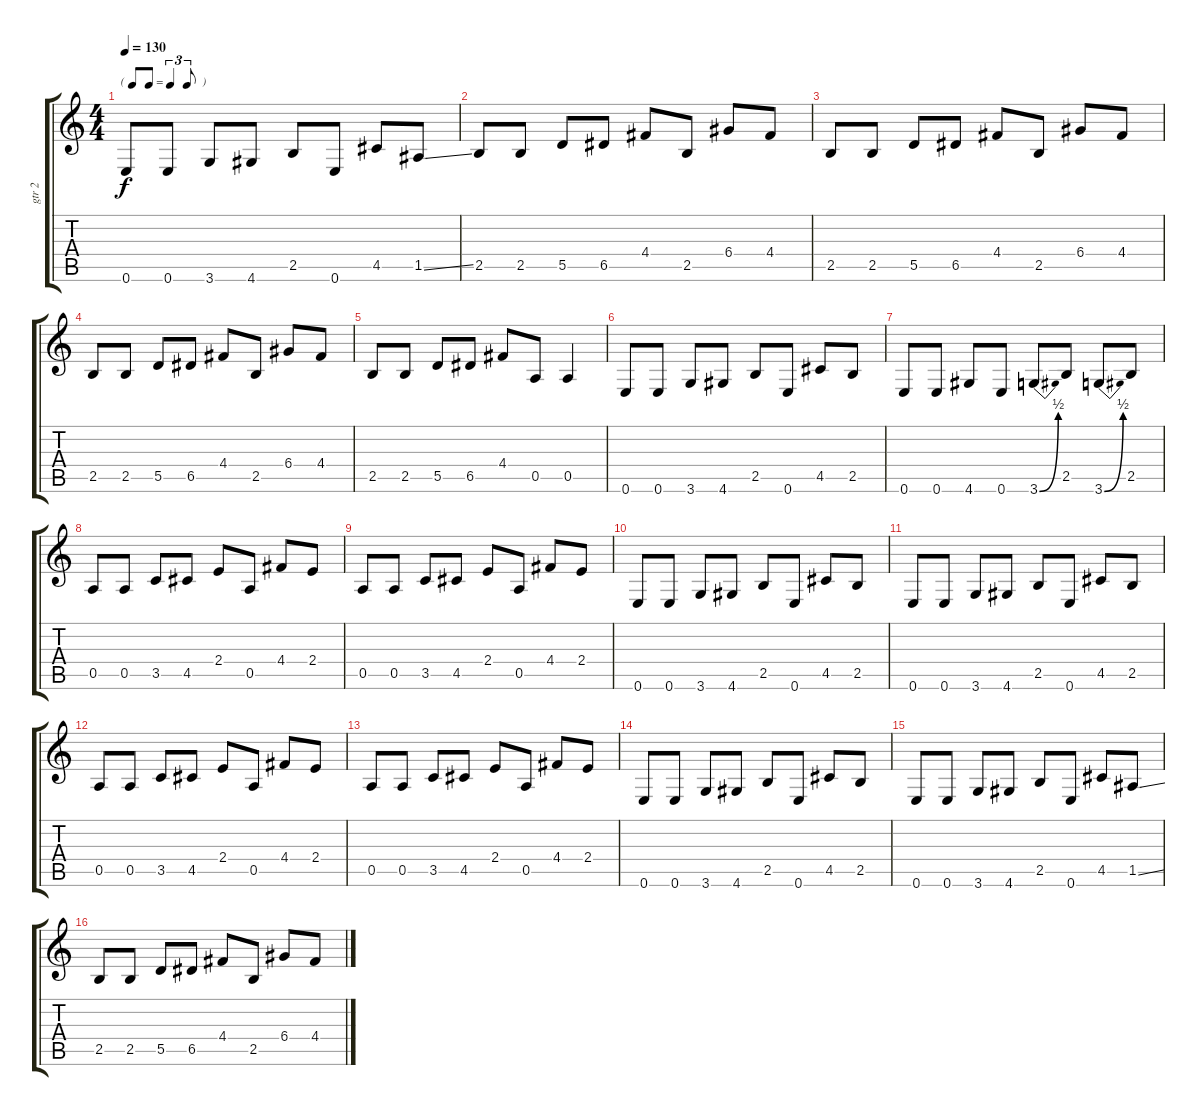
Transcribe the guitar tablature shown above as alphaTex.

\track ("gtr 2" "gtr 2") {instrument electricbassfinger}
\staff {score tabs}
\tuning (E4 B3 G3 D3 A2 E2) {hide}
\ts (4 4)
\tf triplet8th
\tempo 130
\clef g2
\ks c
0.6.8{dy f} 0.6.8 3.6.8 4.6.8 2.5.8 0.6.8 4.5.8 1.5{ss}.8 |
2.5.8 2.5.8 5.5.8 6.5.8 4.4.8 2.5.8 6.4.8 4.4.8 |
2.5.8 2.5.8 5.5.8 6.5.8 4.4.8 2.5.8 6.4.8 4.4.8 |
2.5.8 2.5.8 5.5.8 6.5.8 4.4.8 2.5.8 6.4.8 4.4.8 |
2.5.8 2.5.8 5.5.8 6.5.8 4.4.8 0.5.8 0.5.4 |
0.6.8 0.6.8 3.6.8 4.6.8 2.5.8 0.6.8 4.5.8 2.5.8 |
0.6.8 0.6.8 4.6.8 0.6.8 3.6{be (bend 0 0 60 2)}.8 2.5.8 3.6{be (bend 0 0 60 2)}.8 2.5.8 |
0.5.8 0.5.8 3.5.8 4.5.8 2.4.8 0.5.8 4.4.8 2.4.8 |
0.5.8 0.5.8 3.5.8 4.5.8 2.4.8 0.5.8 4.4.8 2.4.8 |
0.6.8 0.6.8 3.6.8 4.6.8 2.5.8 0.6.8 4.5.8 2.5.8 |
0.6.8 0.6.8 3.6.8 4.6.8 2.5.8 0.6.8 4.5.8 2.5.8 |
0.5.8 0.5.8 3.5.8 4.5.8 2.4.8 0.5.8 4.4.8 2.4.8 |
0.5.8 0.5.8 3.5.8 4.5.8 2.4.8 0.5.8 4.4.8 2.4.8 |
0.6.8 0.6.8 3.6.8 4.6.8 2.5.8 0.6.8 4.5.8 2.5.8 |
0.6.8 0.6.8 3.6.8 4.6.8 2.5.8 0.6.8 4.5.8 1.5{ss}.8 |
2.5.8 2.5.8 5.5.8 6.5.8 4.4.8 2.5.8 6.4.8 4.4.8
